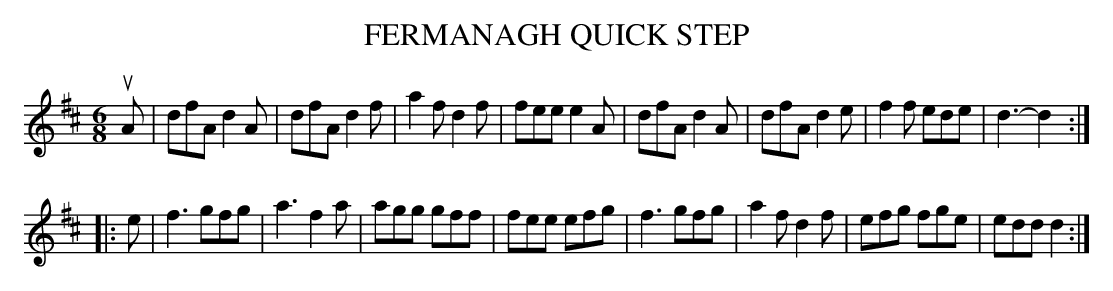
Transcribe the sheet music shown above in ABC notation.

X:1
T: FERMANAGH QUICK STEP
M: 6/8
L: 1/8
K: D
uA |\
dfA d2A | dfA d2f | a2f d2f | fee e2A |\
dfA d2A | dfA d2e | f2f ede | d3- d2 :|
|: e |\
f3  gfg | a3  f2a | agg gff | fee efg |\
f3  gfg | a2f d2f | efg fge | edd d2 :|
